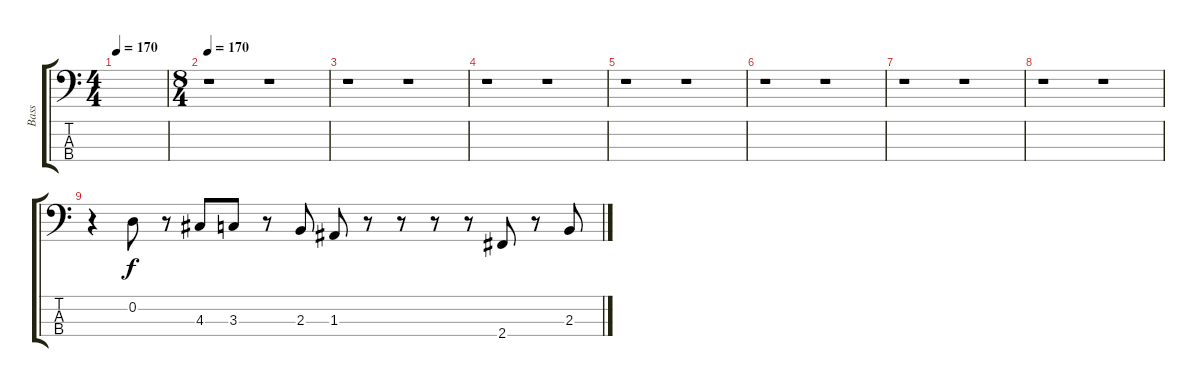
\track ("Bass" "Bass") {instrument electricbassfinger}
\staff {score tabs}
\tuning (G2 D2 A1 E1) {hide}
\ts (4 4)
\tempo 170
\tempo 180
\tempo 170
\clef f4
\ks c
|
\ts (8 4)
\tempo 170
r.1 r.1 |
r.1 r.1 |
r.1 r.1 |
r.1 r.1 |
r.1 r.1 |
r.1 r.1 |
r.1 r.1 |
r.4 0.2.8 r.8 4.3.8 3.3.8 r.8 2.3.8 1.3.8 r.8 r.8 r.8 r.8 2.4.8 r.8 2.3.8
